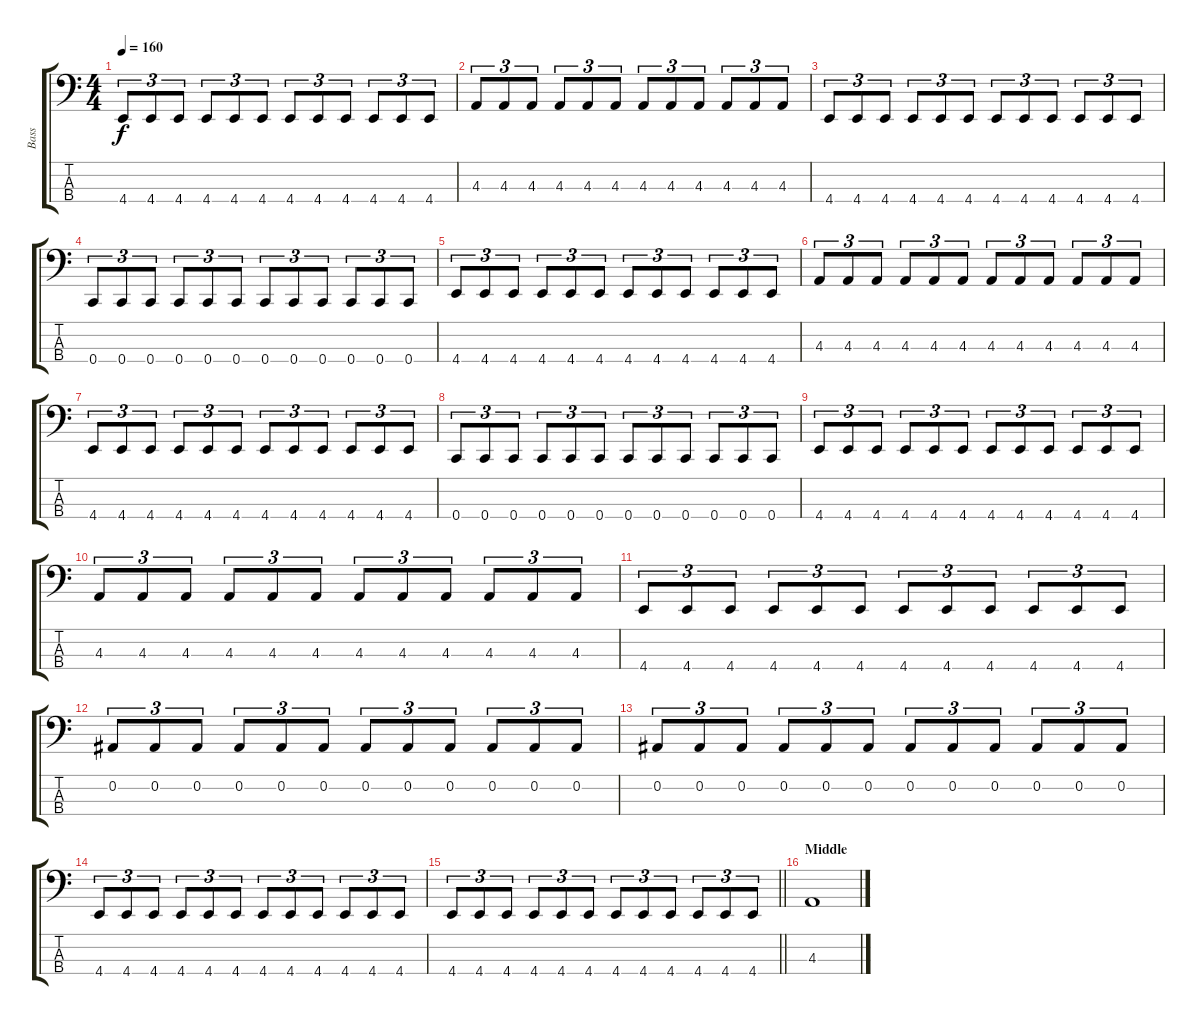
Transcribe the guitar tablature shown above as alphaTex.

\track ("Bass" "Bass") {instrument electricbasspick}
\staff {score tabs}
\tuning (Eb2 Bb1 F1 C1) {hide}
\ts (4 4)
\tempo 160
\clef f4
\ks c
4.4.8{tu (3 2) dy f} 4.4.8{tu (3 2)} 4.4.8{tu (3 2)} 4.4.8{tu (3 2)} 4.4.8{tu (3 2)} 4.4.8{tu (3 2)} 4.4.8{tu (3 2)} 4.4.8{tu (3 2)} 4.4.8{tu (3 2)} 4.4.8{tu (3 2)} 4.4.8{tu (3 2)} 4.4.8{tu (3 2)} |
4.3.8{tu (3 2)} 4.3.8{tu (3 2)} 4.3.8{tu (3 2)} 4.3.8{tu (3 2)} 4.3.8{tu (3 2)} 4.3.8{tu (3 2)} 4.3.8{tu (3 2)} 4.3.8{tu (3 2)} 4.3.8{tu (3 2)} 4.3.8{tu (3 2)} 4.3.8{tu (3 2)} 4.3.8{tu (3 2)} |
4.4.8{tu (3 2)} 4.4.8{tu (3 2)} 4.4.8{tu (3 2)} 4.4.8{tu (3 2)} 4.4.8{tu (3 2)} 4.4.8{tu (3 2)} 4.4.8{tu (3 2)} 4.4.8{tu (3 2)} 4.4.8{tu (3 2)} 4.4.8{tu (3 2)} 4.4.8{tu (3 2)} 4.4.8{tu (3 2)} |
0.4.8{tu (3 2)} 0.4.8{tu (3 2)} 0.4.8{tu (3 2)} 0.4.8{tu (3 2)} 0.4.8{tu (3 2)} 0.4.8{tu (3 2)} 0.4.8{tu (3 2)} 0.4.8{tu (3 2)} 0.4.8{tu (3 2)} 0.4.8{tu (3 2)} 0.4.8{tu (3 2)} 0.4.8{tu (3 2)} |
4.4.8{tu (3 2)} 4.4.8{tu (3 2)} 4.4.8{tu (3 2)} 4.4.8{tu (3 2)} 4.4.8{tu (3 2)} 4.4.8{tu (3 2)} 4.4.8{tu (3 2)} 4.4.8{tu (3 2)} 4.4.8{tu (3 2)} 4.4.8{tu (3 2)} 4.4.8{tu (3 2)} 4.4.8{tu (3 2)} |
4.3.8{tu (3 2)} 4.3.8{tu (3 2)} 4.3.8{tu (3 2)} 4.3.8{tu (3 2)} 4.3.8{tu (3 2)} 4.3.8{tu (3 2)} 4.3.8{tu (3 2)} 4.3.8{tu (3 2)} 4.3.8{tu (3 2)} 4.3.8{tu (3 2)} 4.3.8{tu (3 2)} 4.3.8{tu (3 2)} |
4.4.8{tu (3 2)} 4.4.8{tu (3 2)} 4.4.8{tu (3 2)} 4.4.8{tu (3 2)} 4.4.8{tu (3 2)} 4.4.8{tu (3 2)} 4.4.8{tu (3 2)} 4.4.8{tu (3 2)} 4.4.8{tu (3 2)} 4.4.8{tu (3 2)} 4.4.8{tu (3 2)} 4.4.8{tu (3 2)} |
0.4.8{tu (3 2)} 0.4.8{tu (3 2)} 0.4.8{tu (3 2)} 0.4.8{tu (3 2)} 0.4.8{tu (3 2)} 0.4.8{tu (3 2)} 0.4.8{tu (3 2)} 0.4.8{tu (3 2)} 0.4.8{tu (3 2)} 0.4.8{tu (3 2)} 0.4.8{tu (3 2)} 0.4.8{tu (3 2)} |
4.4.8{tu (3 2)} 4.4.8{tu (3 2)} 4.4.8{tu (3 2)} 4.4.8{tu (3 2)} 4.4.8{tu (3 2)} 4.4.8{tu (3 2)} 4.4.8{tu (3 2)} 4.4.8{tu (3 2)} 4.4.8{tu (3 2)} 4.4.8{tu (3 2)} 4.4.8{tu (3 2)} 4.4.8{tu (3 2)} |
4.3.8{tu (3 2)} 4.3.8{tu (3 2)} 4.3.8{tu (3 2)} 4.3.8{tu (3 2)} 4.3.8{tu (3 2)} 4.3.8{tu (3 2)} 4.3.8{tu (3 2)} 4.3.8{tu (3 2)} 4.3.8{tu (3 2)} 4.3.8{tu (3 2)} 4.3.8{tu (3 2)} 4.3.8{tu (3 2)} |
4.4.8{tu (3 2)} 4.4.8{tu (3 2)} 4.4.8{tu (3 2)} 4.4.8{tu (3 2)} 4.4.8{tu (3 2)} 4.4.8{tu (3 2)} 4.4.8{tu (3 2)} 4.4.8{tu (3 2)} 4.4.8{tu (3 2)} 4.4.8{tu (3 2)} 4.4.8{tu (3 2)} 4.4.8{tu (3 2)} |
0.2.8{tu (3 2)} 0.2.8{tu (3 2)} 0.2.8{tu (3 2)} 0.2.8{tu (3 2)} 0.2.8{tu (3 2)} 0.2.8{tu (3 2)} 0.2.8{tu (3 2)} 0.2.8{tu (3 2)} 0.2.8{tu (3 2)} 0.2.8{tu (3 2)} 0.2.8{tu (3 2)} 0.2.8{tu (3 2)} |
0.2.8{tu (3 2)} 0.2.8{tu (3 2)} 0.2.8{tu (3 2)} 0.2.8{tu (3 2)} 0.2.8{tu (3 2)} 0.2.8{tu (3 2)} 0.2.8{tu (3 2)} 0.2.8{tu (3 2)} 0.2.8{tu (3 2)} 0.2.8{tu (3 2)} 0.2.8{tu (3 2)} 0.2.8{tu (3 2)} |
4.4.8{tu (3 2)} 4.4.8{tu (3 2)} 4.4.8{tu (3 2)} 4.4.8{tu (3 2)} 4.4.8{tu (3 2)} 4.4.8{tu (3 2)} 4.4.8{tu (3 2)} 4.4.8{tu (3 2)} 4.4.8{tu (3 2)} 4.4.8{tu (3 2)} 4.4.8{tu (3 2)} 4.4.8{tu (3 2)} |
\barLineRight lightlight
4.4.8{tu (3 2)} 4.4.8{tu (3 2)} 4.4.8{tu (3 2)} 4.4.8{tu (3 2)} 4.4.8{tu (3 2)} 4.4.8{tu (3 2)} 4.4.8{tu (3 2)} 4.4.8{tu (3 2)} 4.4.8{tu (3 2)} 4.4.8{tu (3 2)} 4.4.8{tu (3 2)} 4.4.8{tu (3 2)} |
\section ("" "Middle")
4.3.1
